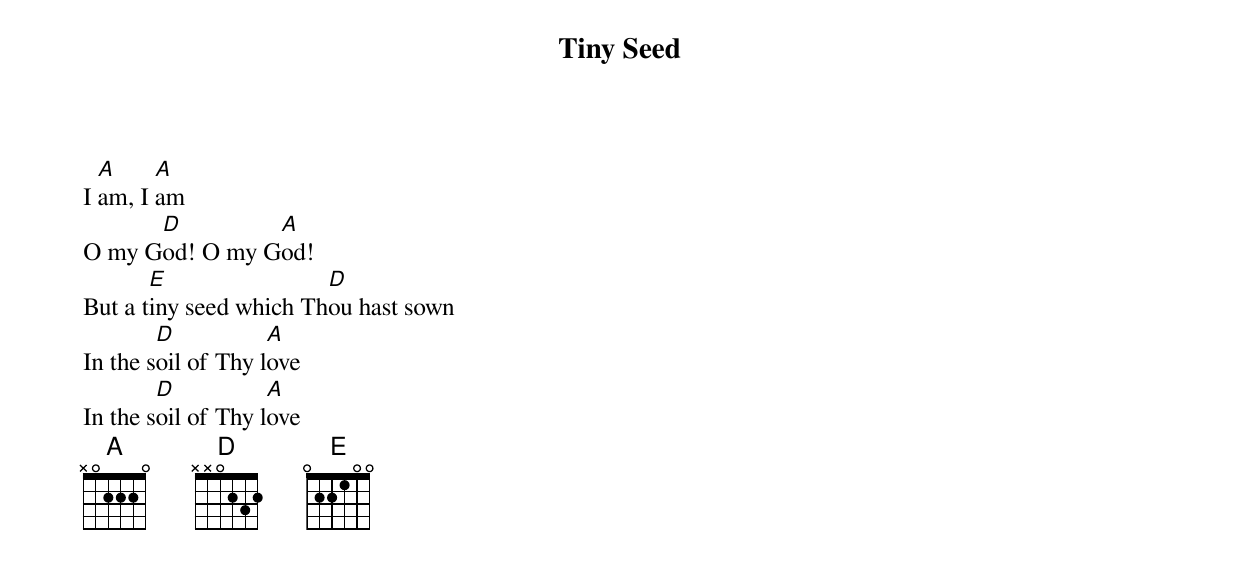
{title: Tiny Seed}
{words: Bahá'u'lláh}
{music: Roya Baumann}
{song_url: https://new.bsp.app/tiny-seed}

I [A]am, I [A]am
O my G[D]od! O my G[A]od!
But a t[E]iny seed which Th[D]ou hast sown
In the s[D]oil of Thy l[A]ove
In the s[D]oil of Thy l[A]ove
